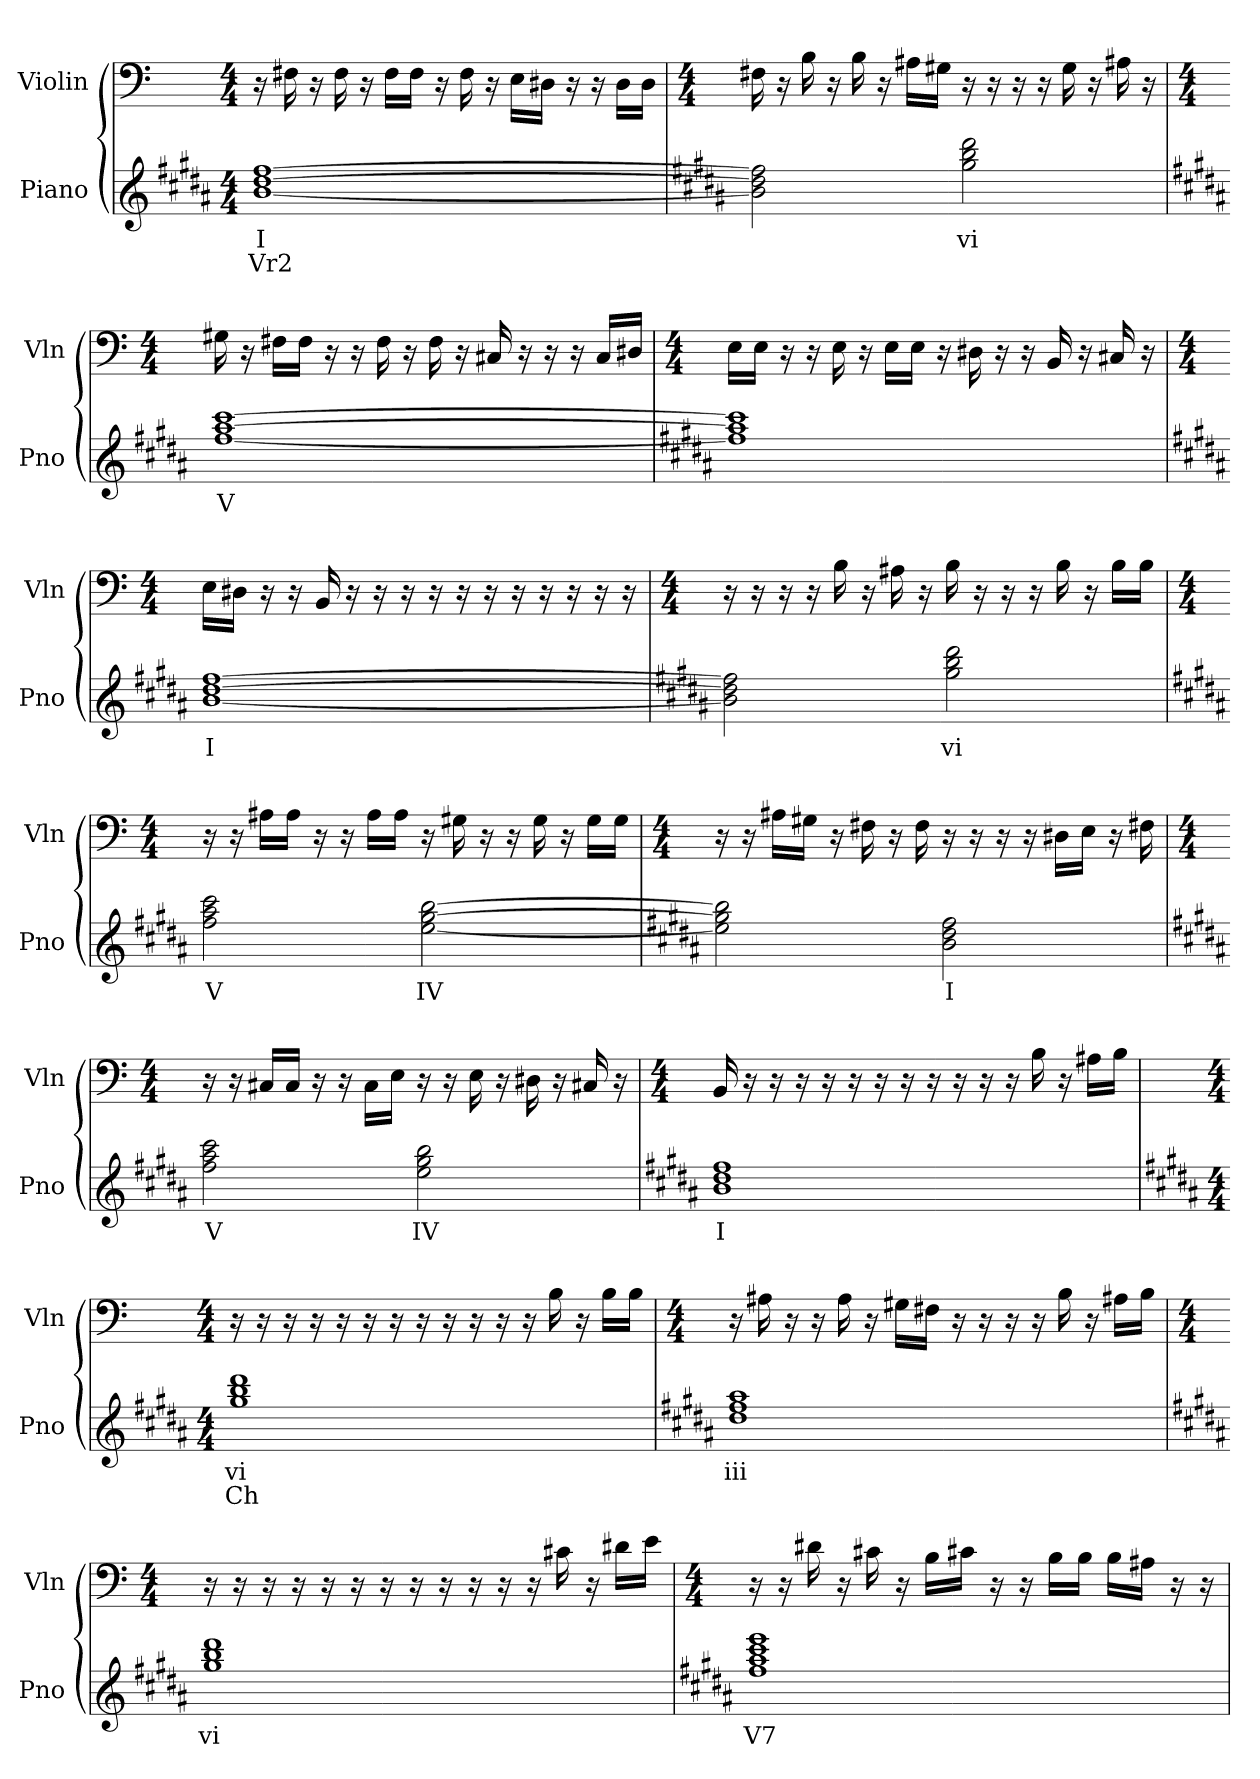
**kern	**text	**text	**kern
*part2	*part2	*part2	*part1
*staff2	*staff2	*staff2	*staff1
*I"Piano	*	*	*I"Violin
*I'Pno	*	*	*I'Vln
*k[f#c#g#d#a#]	*	*	*
*B:	*	*	*
*M4/4	*	*	*M4/4
=	=	=	=
[1b [1dd# [1ff#	I	Vr2	16r
.	.	.	16F#X
.	.	.	16r
.	.	.	16F#
.	.	.	16r
.	.	.	16F#LL
.	.	.	16F#JJ
.	.	.	16r
.	.	.	16F#
.	.	.	16r
.	.	.	16ELL
.	.	.	16D#XJJ
.	.	.	16r
.	.	.	16r
.	.	.	16D#LL
.	.	.	16D#JJ
=	=	=	=
*k[f#c#g#d#a#]	*	*	*
*B:	*	*	*
*	*	*	*M4/4
2b] 2dd#] 2ff#]	.	.	16F#X
.	.	.	16r
.	.	.	16B
.	.	.	16r
.	.	.	16B
.	.	.	16r
.	.	.	16A#XLL
.	.	.	16G#XJJ
2gg# 2bb 2ddd#	vi	.	16r
.	.	.	16r
.	.	.	16r
.	.	.	16r
.	.	.	16G#
.	.	.	16r
.	.	.	16A#X
.	.	.	16r
=	=	=	=
*k[f#c#g#d#a#]	*	*	*
*B:	*	*	*
*	*	*	*M4/4
[1ff# [1aa# [1ccc#	V	.	16G#X
.	.	.	16r
.	.	.	16F#XLL
.	.	.	16F#JJ
.	.	.	16r
.	.	.	16r
.	.	.	16F#
.	.	.	16r
.	.	.	16F#
.	.	.	16r
.	.	.	16C#X
.	.	.	16r
.	.	.	16r
.	.	.	16r
.	.	.	16C#LL
.	.	.	16D#XJJ
=	=	=	=
*k[f#c#g#d#a#]	*	*	*
*B:	*	*	*
*	*	*	*M4/4
1ff#] 1aa#] 1ccc#]	.	.	16ELL
.	.	.	16EJJ
.	.	.	16r
.	.	.	16r
.	.	.	16E
.	.	.	16r
.	.	.	16ELL
.	.	.	16EJJ
.	.	.	16r
.	.	.	16D#X
.	.	.	16r
.	.	.	16r
.	.	.	16BB
.	.	.	16r
.	.	.	16C#X
.	.	.	16r
=	=	=	=
*k[f#c#g#d#a#]	*	*	*
*B:	*	*	*
*	*	*	*M4/4
[1b [1dd# [1ff#	I	.	16ELL
.	.	.	16D#XJJ
.	.	.	16r
.	.	.	16r
.	.	.	16BB
.	.	.	16r
.	.	.	16r
.	.	.	16r
.	.	.	16r
.	.	.	16r
.	.	.	16r
.	.	.	16r
.	.	.	16r
.	.	.	16r
.	.	.	16r
.	.	.	16r
=	=	=	=
*k[f#c#g#d#a#]	*	*	*
*B:	*	*	*
*	*	*	*M4/4
2b] 2dd#] 2ff#]	.	.	16r
.	.	.	16r
.	.	.	16r
.	.	.	16r
.	.	.	16B
.	.	.	16r
.	.	.	16A#X
.	.	.	16r
2gg# 2bb 2ddd#	vi	.	16B
.	.	.	16r
.	.	.	16r
.	.	.	16r
.	.	.	16B
.	.	.	16r
.	.	.	16BLL
.	.	.	16BJJ
=	=	=	=
*k[f#c#g#d#a#]	*	*	*
*B:	*	*	*
*	*	*	*M4/4
2ff# 2aa# 2ccc#	V	.	16r
.	.	.	16r
.	.	.	16A#XLL
.	.	.	16A#JJ
.	.	.	16r
.	.	.	16r
.	.	.	16A#LL
.	.	.	16A#JJ
[2ee [2gg# [2bb	IV	.	16r
.	.	.	16G#X
.	.	.	16r
.	.	.	16r
.	.	.	16G#
.	.	.	16r
.	.	.	16G#LL
.	.	.	16G#JJ
=	=	=	=
*k[f#c#g#d#a#]	*	*	*
*B:	*	*	*
*	*	*	*M4/4
2ee] 2gg#] 2bb]	.	.	16r
.	.	.	16r
.	.	.	16A#XLL
.	.	.	16G#XJJ
.	.	.	16r
.	.	.	16F#X
.	.	.	16r
.	.	.	16F#
2b 2dd# 2ff#	I	.	16r
.	.	.	16r
.	.	.	16r
.	.	.	16r
.	.	.	16D#XLL
.	.	.	16EJJ
.	.	.	16r
.	.	.	16F#X
=	=	=	=
*k[f#c#g#d#a#]	*	*	*
*B:	*	*	*
*	*	*	*M4/4
2ff# 2aa# 2ccc#	V	.	16r
.	.	.	16r
.	.	.	16C#XLL
.	.	.	16C#JJ
.	.	.	16r
.	.	.	16r
.	.	.	16C#LL
.	.	.	16EJJ
2ee 2gg# 2bb	IV	.	16r
.	.	.	16r
.	.	.	16E
.	.	.	16r
.	.	.	16D#X
.	.	.	16r
.	.	.	16C#X
.	.	.	16r
=	=	=	=
*k[f#c#g#d#a#]	*	*	*
*B:	*	*	*
*	*	*	*M4/4
1b 1dd# 1ff#	I	.	16BB
.	.	.	16r
.	.	.	16r
.	.	.	16r
.	.	.	16r
.	.	.	16r
.	.	.	16r
.	.	.	16r
.	.	.	16r
.	.	.	16r
.	.	.	16r
.	.	.	16r
.	.	.	16B
.	.	.	16r
.	.	.	16A#XLL
.	.	.	16BJJ
=	=	=	=
*k[f#c#g#d#a#]	*	*	*
*B:	*	*	*
*M4/4	*	*	*M4/4
1gg# 1bb 1ddd#	vi	Ch	16r
.	.	.	16r
.	.	.	16r
.	.	.	16r
.	.	.	16r
.	.	.	16r
.	.	.	16r
.	.	.	16r
.	.	.	16r
.	.	.	16r
.	.	.	16r
.	.	.	16r
.	.	.	16B
.	.	.	16r
.	.	.	16BLL
.	.	.	16BJJ
=	=	=	=
*k[f#c#g#d#a#]	*	*	*
*B:	*	*	*
*	*	*	*M4/4
1dd# 1ff# 1aa#	iii	.	16r
.	.	.	16A#X
.	.	.	16r
.	.	.	16r
.	.	.	16A#
.	.	.	16r
.	.	.	16G#XLL
.	.	.	16F#XJJ
.	.	.	16r
.	.	.	16r
.	.	.	16r
.	.	.	16r
.	.	.	16B
.	.	.	16r
.	.	.	16A#XLL
.	.	.	16BJJ
=	=	=	=
*k[f#c#g#d#a#]	*	*	*
*B:	*	*	*
*	*	*	*M4/4
1gg# 1bb 1ddd#	vi	.	16r
.	.	.	16r
.	.	.	16r
.	.	.	16r
.	.	.	16r
.	.	.	16r
.	.	.	16r
.	.	.	16r
.	.	.	16r
.	.	.	16r
.	.	.	16r
.	.	.	16r
.	.	.	16c#X
.	.	.	16r
.	.	.	16d#XLL
.	.	.	16eJJ
=	=	=	=
*k[f#c#g#d#a#]	*	*	*
*B:	*	*	*
*	*	*	*M4/4
1ff# 1aa# 1ccc# 1eee	V7	.	16r
.	.	.	16r
.	.	.	16d#X
.	.	.	16r
.	.	.	16c#X
.	.	.	16r
.	.	.	16BLL
.	.	.	16c#XJJ
.	.	.	16r
.	.	.	16r
.	.	.	16BLL
.	.	.	16BJJ
.	.	.	16BLL
.	.	.	16A#XJJ
.	.	.	16r
.	.	.	16r
=	=	=	=
*-	*-	*-	*-
